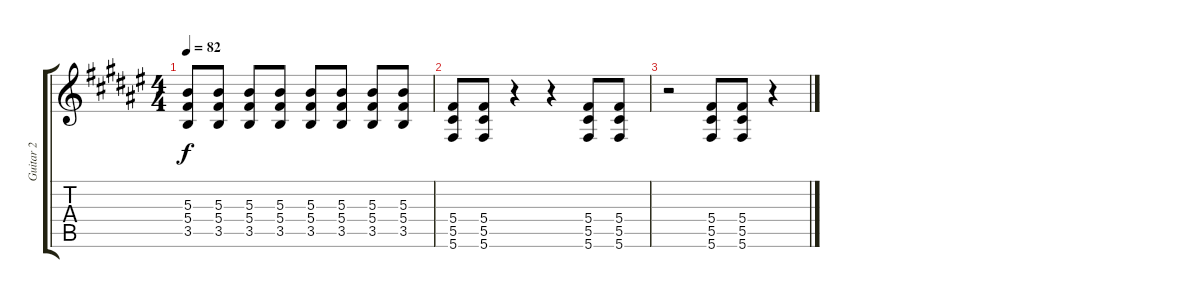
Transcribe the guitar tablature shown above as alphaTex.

\track ("Guitar 2" "Guitar 2") {instrument distortionguitar}
\staff {score tabs}
\tuning (Eb4 Bb3 Gb3 Db3 Ab2 Db2) {hide}
\ts (4 4)
\tempo 82
\clef g2
\ks f#
(5.3 5.4 3.5).8{dy f} (5.3 5.4 3.5).8 (5.3 5.4 3.5).8 (5.3 5.4 3.5).8 (5.3 5.4 3.5).8 (5.3 5.4 3.5).8 (5.3 5.4 3.5).8 (5.3 5.4 3.5).8 |
(5.4 5.5 5.6).8 (5.4 5.5 5.6).8 r.4 r.4 (5.4 5.5 5.6).8 (5.4 5.5 5.6).8 |
r.2 (5.4 5.5 5.6).8 (5.4 5.5 5.6).8 r.4
